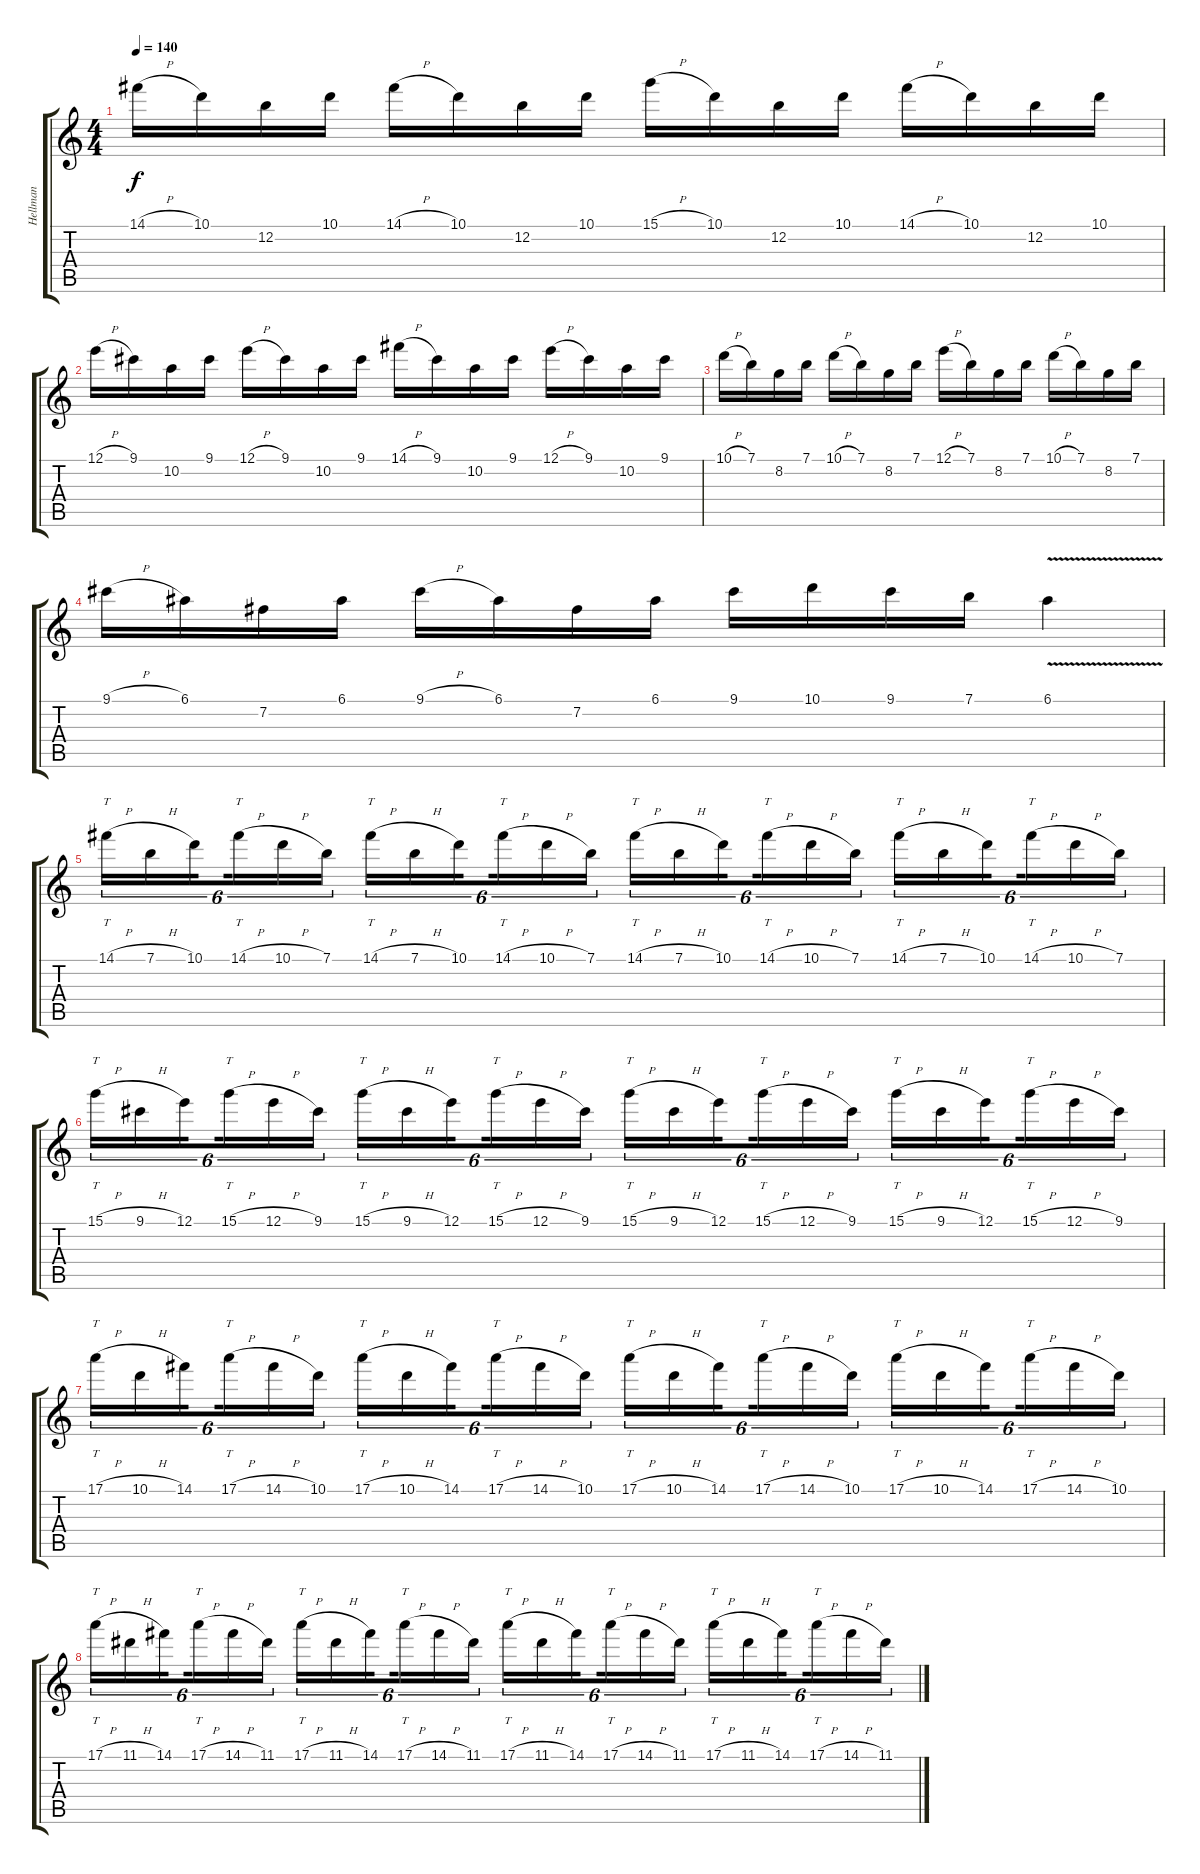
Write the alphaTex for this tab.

\track ("Hellman" "Hellman") {instrument overdrivenguitar}
\staff {score tabs}
\tuning (E4 B3 G3 D3 A2 E2) {hide}
\ts (4 4)
\tempo 140
\clef g2
\ks c
14.1{h}.16{dy f} 10.1.16 12.2.16 10.1.16 14.1{h}.16 10.1.16 12.2.16 10.1.16 15.1{h}.16 10.1.16 12.2.16 10.1.16 14.1{h}.16 10.1.16 12.2.16 10.1.16 |
12.1{h}.16 9.1.16 10.2.16 9.1.16 12.1{h}.16 9.1.16 10.2.16 9.1.16 14.1{h}.16 9.1.16 10.2.16 9.1.16 12.1{h}.16 9.1.16 10.2.16 9.1.16 |
10.1{h}.16 7.1.16 8.2.16 7.1.16 10.1{h}.16 7.1.16 8.2.16 7.1.16 12.1{h}.16 7.1.16 8.2.16 7.1.16 10.1{h}.16 7.1.16 8.2.16 7.1.16 |
9.1{h}.16 6.1.16 7.2.16 6.1.16 9.1{h}.16 6.1.16 7.2.16 6.1.16 9.1.16 10.1.16 9.1.16 7.1.16 6.1{v}.4 |
14.1{h}.16{tt tu (6 4)} 7.1{h}.16{tu (6 4)} 10.1.16{tu (6 4) beam splitsecondary} 14.1{h}.16{tt tu (6 4)} 10.1{h}.16{tu (6 4)} 7.1.16{tu (6 4)} 14.1{h}.16{tt tu (6 4)} 7.1{h}.16{tu (6 4)} 10.1.16{tu (6 4) beam splitsecondary} 14.1{h}.16{tt tu (6 4)} 10.1{h}.16{tu (6 4)} 7.1.16{tu (6 4)} 14.1{h}.16{tt tu (6 4)} 7.1{h}.16{tu (6 4)} 10.1.16{tu (6 4) beam splitsecondary} 14.1{h}.16{tt tu (6 4)} 10.1{h}.16{tu (6 4)} 7.1.16{tu (6 4)} 14.1{h}.16{tt tu (6 4)} 7.1{h}.16{tu (6 4)} 10.1.16{tu (6 4) beam splitsecondary} 14.1{h}.16{tt tu (6 4)} 10.1{h}.16{tu (6 4)} 7.1.16{tu (6 4)} |
15.1{h}.16{tt tu (6 4)} 9.1{h}.16{tu (6 4)} 12.1.16{tu (6 4) beam splitsecondary} 15.1{h}.16{tt tu (6 4)} 12.1{h}.16{tu (6 4)} 9.1.16{tu (6 4)} 15.1{h}.16{tt tu (6 4)} 9.1{h}.16{tu (6 4)} 12.1.16{tu (6 4) beam splitsecondary} 15.1{h}.16{tt tu (6 4)} 12.1{h}.16{tu (6 4)} 9.1.16{tu (6 4)} 15.1{h}.16{tt tu (6 4)} 9.1{h}.16{tu (6 4)} 12.1.16{tu (6 4) beam splitsecondary} 15.1{h}.16{tt tu (6 4)} 12.1{h}.16{tu (6 4)} 9.1.16{tu (6 4)} 15.1{h}.16{tt tu (6 4)} 9.1{h}.16{tu (6 4)} 12.1.16{tu (6 4) beam splitsecondary} 15.1{h}.16{tt tu (6 4)} 12.1{h}.16{tu (6 4)} 9.1.16{tu (6 4)} |
17.1{h}.16{tt tu (6 4)} 10.1{h}.16{tu (6 4)} 14.1.16{tu (6 4) beam splitsecondary} 17.1{h}.16{tt tu (6 4)} 14.1{h}.16{tu (6 4)} 10.1.16{tu (6 4)} 17.1{h}.16{tt tu (6 4)} 10.1{h}.16{tu (6 4)} 14.1.16{tu (6 4) beam splitsecondary} 17.1{h}.16{tt tu (6 4)} 14.1{h}.16{tu (6 4)} 10.1.16{tu (6 4)} 17.1{h}.16{tt tu (6 4)} 10.1{h}.16{tu (6 4)} 14.1.16{tu (6 4) beam splitsecondary} 17.1{h}.16{tt tu (6 4)} 14.1{h}.16{tu (6 4)} 10.1.16{tu (6 4)} 17.1{h}.16{tt tu (6 4)} 10.1{h}.16{tu (6 4)} 14.1.16{tu (6 4) beam splitsecondary} 17.1{h}.16{tt tu (6 4)} 14.1{h}.16{tu (6 4)} 10.1.16{tu (6 4)} |
17.1{h}.16{tt tu (6 4)} 11.1{h}.16{tu (6 4)} 14.1.16{tu (6 4) beam splitsecondary} 17.1{h}.16{tt tu (6 4)} 14.1{h}.16{tu (6 4)} 11.1.16{tu (6 4)} 17.1{h}.16{tt tu (6 4)} 11.1{h}.16{tu (6 4)} 14.1.16{tu (6 4) beam splitsecondary} 17.1{h}.16{tt tu (6 4)} 14.1{h}.16{tu (6 4)} 11.1.16{tu (6 4)} 17.1{h}.16{tt tu (6 4)} 11.1{h}.16{tu (6 4)} 14.1.16{tu (6 4) beam splitsecondary} 17.1{h}.16{tt tu (6 4)} 14.1{h}.16{tu (6 4)} 11.1.16{tu (6 4)} 17.1{h}.16{tt tu (6 4)} 11.1{h}.16{tu (6 4)} 14.1.16{tu (6 4) beam splitsecondary} 17.1{h}.16{tt tu (6 4)} 14.1{h}.16{tu (6 4)} 11.1.16{tu (6 4)}
